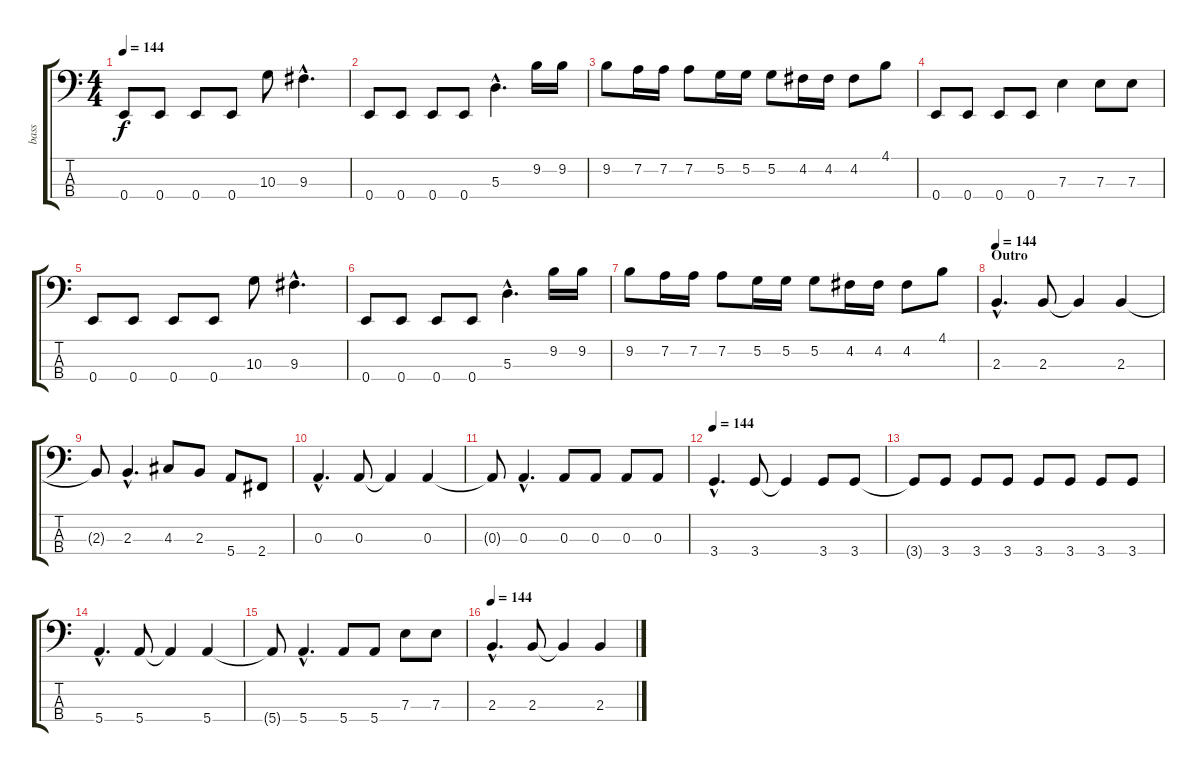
\track ("bass" "bass") {instrument electricbassfinger}
\staff {score tabs}
\tuning (G2 D2 A1 E1) {hide}
\ts (4 4)
\tempo 144
\clef f4
\ks c
0.4.8{dy f} 0.4.8 0.4.8 0.4.8 10.3.8 9.3{hac}.4{d} |
0.4.8 0.4.8 0.4.8 0.4.8 5.3{hac}.4{d} 9.2.16 9.2.16 |
9.2.8 7.2.16 7.2.16 7.2.8 5.2.16 5.2.16 5.2.8 4.2.16 4.2.16 4.2.8 4.1.8 |
0.4.8 0.4.8 0.4.8 0.4.8 7.3.4 7.3.8 7.3.8 |
0.4.8 0.4.8 0.4.8 0.4.8 10.3.8 9.3{hac}.4{d} |
0.4.8 0.4.8 0.4.8 0.4.8 5.3{hac}.4{d} 9.2.16 9.2.16 |
9.2.8 7.2.16 7.2.16 7.2.8 5.2.16 5.2.16 5.2.8 4.2.16 4.2.16 4.2.8 4.1.8 |
\section ("" "Outro")
\tempo 144
2.3{hac}.4{d} 2.3.8 2.3{t}.4 2.3.4 |
2.3{t}.8 2.3{hac}.4{d} 4.3.8 2.3.8 5.4.8 2.4.8 |
0.3{hac}.4{d} 0.3.8 0.3{t}.4 0.3.4 |
0.3{t}.8 0.3{hac}.4{d} 0.3.8 0.3.8 0.3.8 0.3.8 |
\tempo 144
3.4{hac}.4{d} 3.4.8 3.4{t}.4 3.4.8 3.4.8 |
3.4{t}.8 3.4.8 3.4.8 3.4.8 3.4.8 3.4.8 3.4.8 3.4.8 |
5.4{hac}.4{d} 5.4.8 5.4{t}.4 5.4.4 |
5.4{t}.8 5.4{hac}.4{d} 5.4.8 5.4.8 7.3.8 7.3.8 |
\tempo 144
2.3{hac}.4{d} 2.3.8 2.3{t}.4 2.3.4
